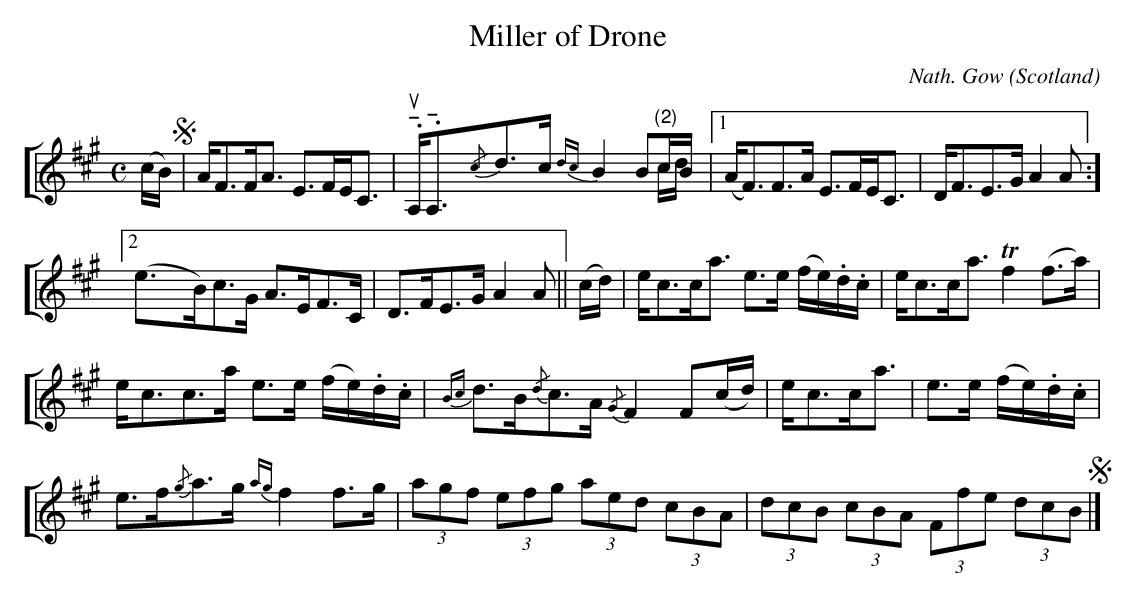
X:1
U: n = !tenuto!
T:Miller of Drone
C:Nath. Gow
O:Scotland
%%staves [(1 2)]
M:C
L:1/8
K:A
V:1
(c/2B/2) !segno!| A<FF<A E>FE<C | u.nA,<.nA,{/c}d>c {dc}B2 Bc/2B/2 | [1 (A<F)F>A E>FE<C | D<FE>G A2 A :]
V:2
x | X | x x x x x x x "(2)"c/2d/2 | X | X :]
V:1
[2 (e>B)c>G A>EF>C | D>FE>G A2 A || (c/2d/2) | e<cc<a e>e (f/2e/2).d/2.c/2 | e<cc<a Tf2 (f>a) |
e<cc>a e>e (f/2e/2).d/2.c/2 | {Bc}d>B{/d}c>A {/G}F2 F(c/2d/2) | e<cc<a | e>e (f/2e/2).d/2.c/2 |
e>f{/g}a>g {ag}f2 f>g | (3agf (3efg (3aed (3cBA | (3dcB (3cBA (3Ffe (3dcB !segno!|]
